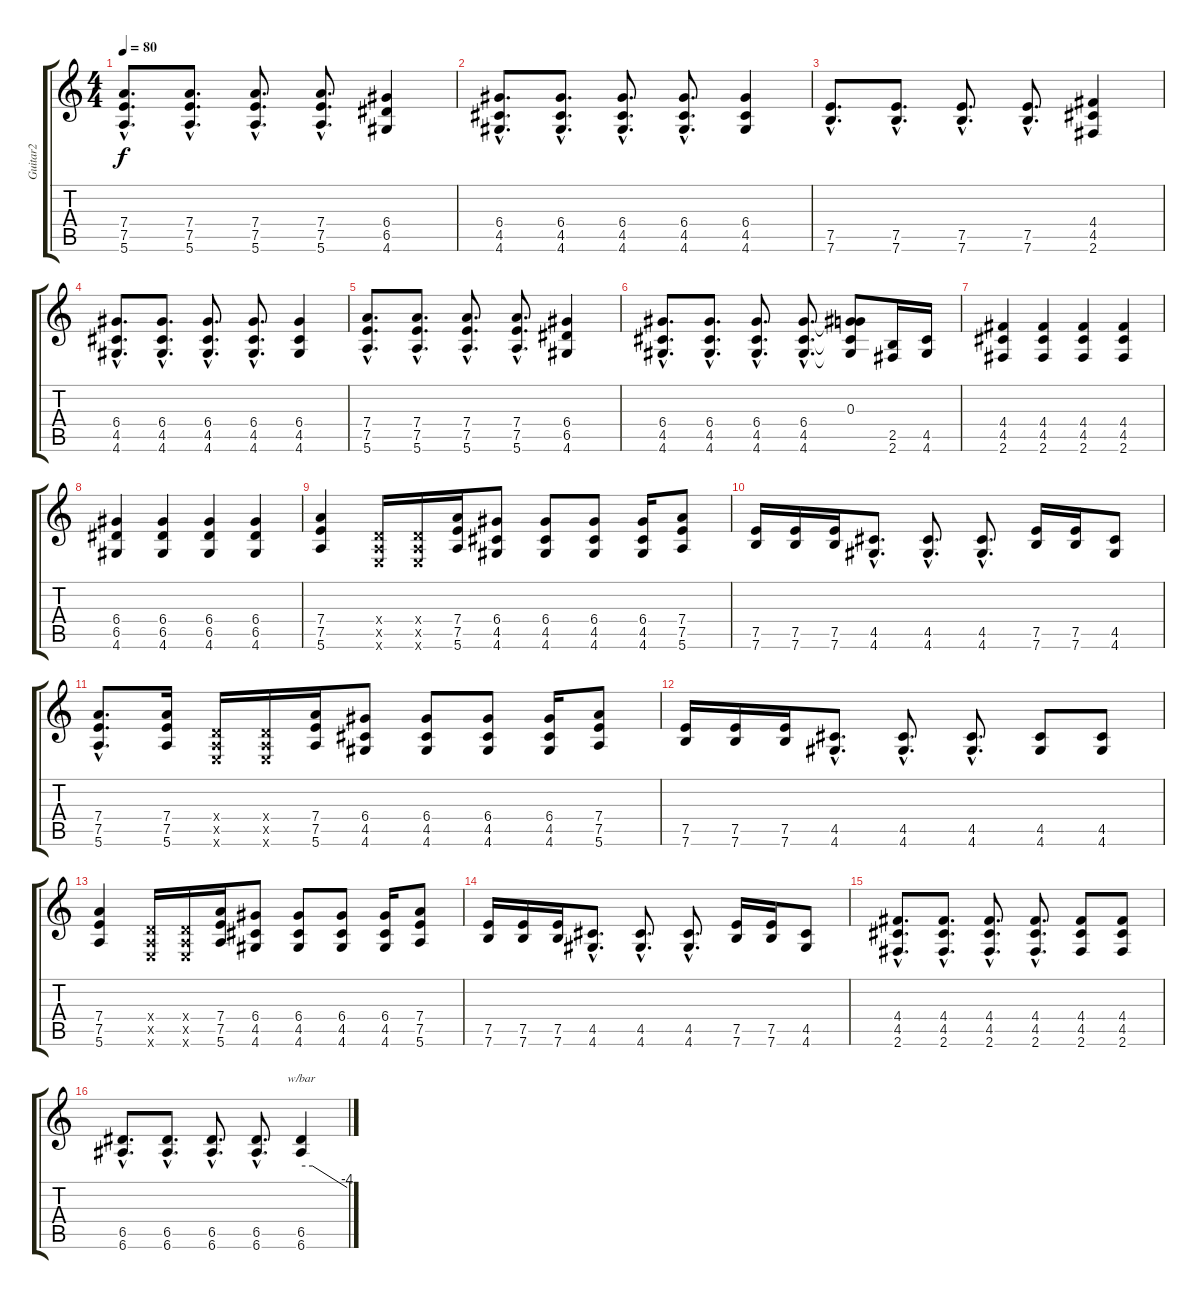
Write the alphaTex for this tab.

\track ("Guitar2" "Guitar2") {instrument distortionguitar}
\staff {score tabs}
\tuning (E4 B3 G3 D3 A2 E2) {hide}
\ts (4 4)
\tempo 80
\clef g2
\ks c
(7.4{hac} 7.5{hac} 5.6{hac}).8{d dy f} (7.4{hac} 7.5{hac} 5.6{hac}).8{d} (7.4{hac} 7.5{hac} 5.6{hac}).8{d} (7.4{hac} 7.5{hac} 5.6{hac}).8{d} (6.4 6.5 4.6).4 |
(6.4{hac} 4.5{hac} 4.6{hac}).8{d} (6.4{hac} 4.5{hac} 4.6{hac}).8{d} (6.4{hac} 4.5{hac} 4.6{hac}).8{d} (6.4{hac} 4.5{hac} 4.6{hac}).8{d} (6.4 4.5 4.6).4 |
(7.5{hac} 7.6{hac}).8{d} (7.5{hac} 7.6{hac}).8{d} (7.5{hac} 7.6{hac}).8{d} (7.5{hac} 7.6{hac}).8{d} (4.4 4.5 2.6).4 |
(6.4{hac} 4.5{hac} 4.6{hac}).8{d} (6.4{hac} 4.5{hac} 4.6{hac}).8{d} (6.4{hac} 4.5{hac} 4.6{hac}).8{d} (6.4{hac} 4.5{hac} 4.6{hac}).8{d} (6.4 4.5 4.6).4 |
(7.4{hac} 7.5{hac} 5.6{hac}).8{d} (7.4{hac} 7.5{hac} 5.6{hac}).8{d} (7.4{hac} 7.5{hac} 5.6{hac}).8{d} (7.4{hac} 7.5{hac} 5.6{hac}).8{d} (6.4 6.5 4.6).4 |
(6.4{hac} 4.5{hac} 4.6{hac}).8{d} (6.4{hac} 4.5{hac} 4.6{hac}).8{d} (6.4{hac} 4.5{hac} 4.6{hac}).8{d} (6.4{hac} 4.5{hac} 4.6{hac}).8{d} (0.3 6.4{t} 4.5{t} 4.6{t}).8 (2.5 2.6).16 (4.5 4.6).16 |
(4.4 4.5 2.6).4 (4.4 4.5 2.6).4 (4.4 4.5 2.6).4 (4.4 4.5 2.6).4 |
(6.4 6.5 4.6).4 (6.4 6.5 4.6).4 (6.4 6.5 4.6).4 (6.4 6.5 4.6).4 |
(7.4 7.5 5.6).4 (0.4{x} 0.5{x} 0.6{x}).16 (0.4{x} 0.5{x} 0.6{x}).16 (7.4 7.5 5.6).16 (6.4 4.5 4.6).8 (6.4 4.5 4.6).8 (6.4 4.5 4.6).8 (6.4 4.5 4.6).16 (7.4 7.5 5.6).8 |
(7.5 7.6).16 (7.5 7.6).16 (7.5 7.6).16 (4.5{hac} 4.6{hac}).8{d} (4.5{hac} 4.6{hac}).8{d} (4.5{hac} 4.6{hac}).8{d} (7.5 7.6).16 (7.5 7.6).16 (4.5 4.6).8 |
(7.4{hac} 7.5{hac} 5.6{hac}).8{d} (7.4 7.5 5.6).16 (0.4{x} 0.5{x} 0.6{x}).16 (0.4{x} 0.5{x} 0.6{x}).16 (7.4 7.5 5.6).16 (6.4 4.5 4.6).8 (6.4 4.5 4.6).8 (6.4 4.5 4.6).8 (6.4 4.5 4.6).16 (7.4 7.5 5.6).8 |
(7.5 7.6).16 (7.5 7.6).16 (7.5 7.6).16 (4.5{hac} 4.6{hac}).8{d} (4.5{hac} 4.6{hac}).8{d} (4.5{hac} 4.6{hac}).8{d} (4.5 4.6).8 (4.5 4.6).8 |
(7.4 7.5 5.6).4 (0.4{x} 0.5{x} 0.6{x}).16 (0.4{x} 0.5{x} 0.6{x}).16 (7.4 7.5 5.6).16 (6.4 4.5 4.6).8 (6.4 4.5 4.6).8 (6.4 4.5 4.6).8 (6.4 4.5 4.6).16 (7.4 7.5 5.6).8 |
(7.5 7.6).16 (7.5 7.6).16 (7.5 7.6).16 (4.5{hac} 4.6{hac}).8{d} (4.5{hac} 4.6{hac}).8{d} (4.5{hac} 4.6{hac}).8{d} (7.5 7.6).16 (7.5 7.6).16 (4.5 4.6).8 |
(4.4{hac} 4.5{hac} 2.6{hac}).8{d} (4.4{hac} 4.5{hac} 2.6{hac}).8{d} (4.4{hac} 4.5{hac} 2.6{hac}).8{d} (4.4{hac} 4.5{hac} 2.6{hac}).8{d} (4.4 4.5 2.6).8 (4.4 4.5 2.6).8 |
(6.5{hac} 6.6{hac}).8{d} (6.5{hac} 6.6{hac}).8{d} (6.5{hac} 6.6{hac}).8{d} (6.5{hac} 6.6{hac}).8{d} (6.5 6.6).4{tbe (custom default 0 0 15 0 60 -16)}
